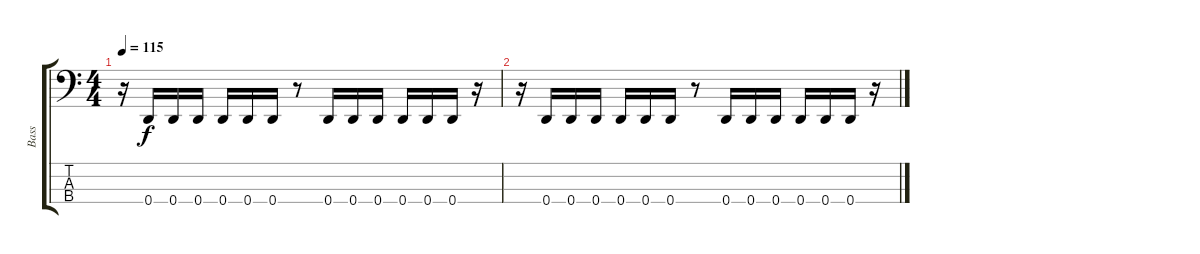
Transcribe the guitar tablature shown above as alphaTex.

\track ("Bass" "Bass") {instrument electricbassfinger}
\staff {score tabs}
\tuning (F2 C2 G1 D1) {hide}
\ts (4 4)
\tempo 115
\clef f4
\ks c
r.16{dy f} 0.4.16 0.4.16 0.4.16 0.4.16 0.4.16 0.4.16 r.8 0.4.16 0.4.16 0.4.16 0.4.16 0.4.16 0.4.16 r.16 |
r.16 0.4.16 0.4.16 0.4.16 0.4.16 0.4.16 0.4.16 r.8 0.4.16 0.4.16 0.4.16 0.4.16 0.4.16 0.4.16 r.16
